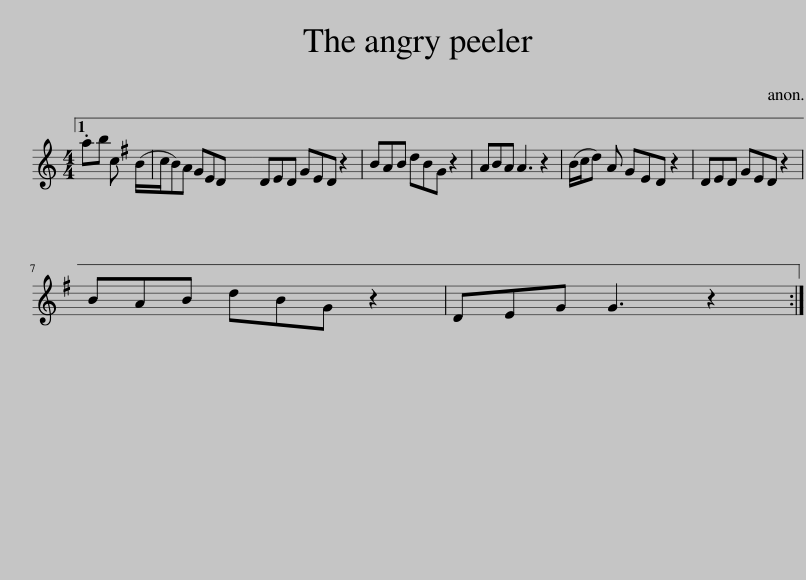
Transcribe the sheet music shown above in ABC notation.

X:1
L:1/8
M:4/4
I:linebreak $
K:C
V:1 treble
V:1
 .ab c (B/c/B)A GED | DED GED z2 | BAB dBG z2 | ABA A3 z2 | (B/c/d) A GED z2 | %5
 DED GED z2 |$ BAB dBG z2 | DEG G3 z2 :| %8
